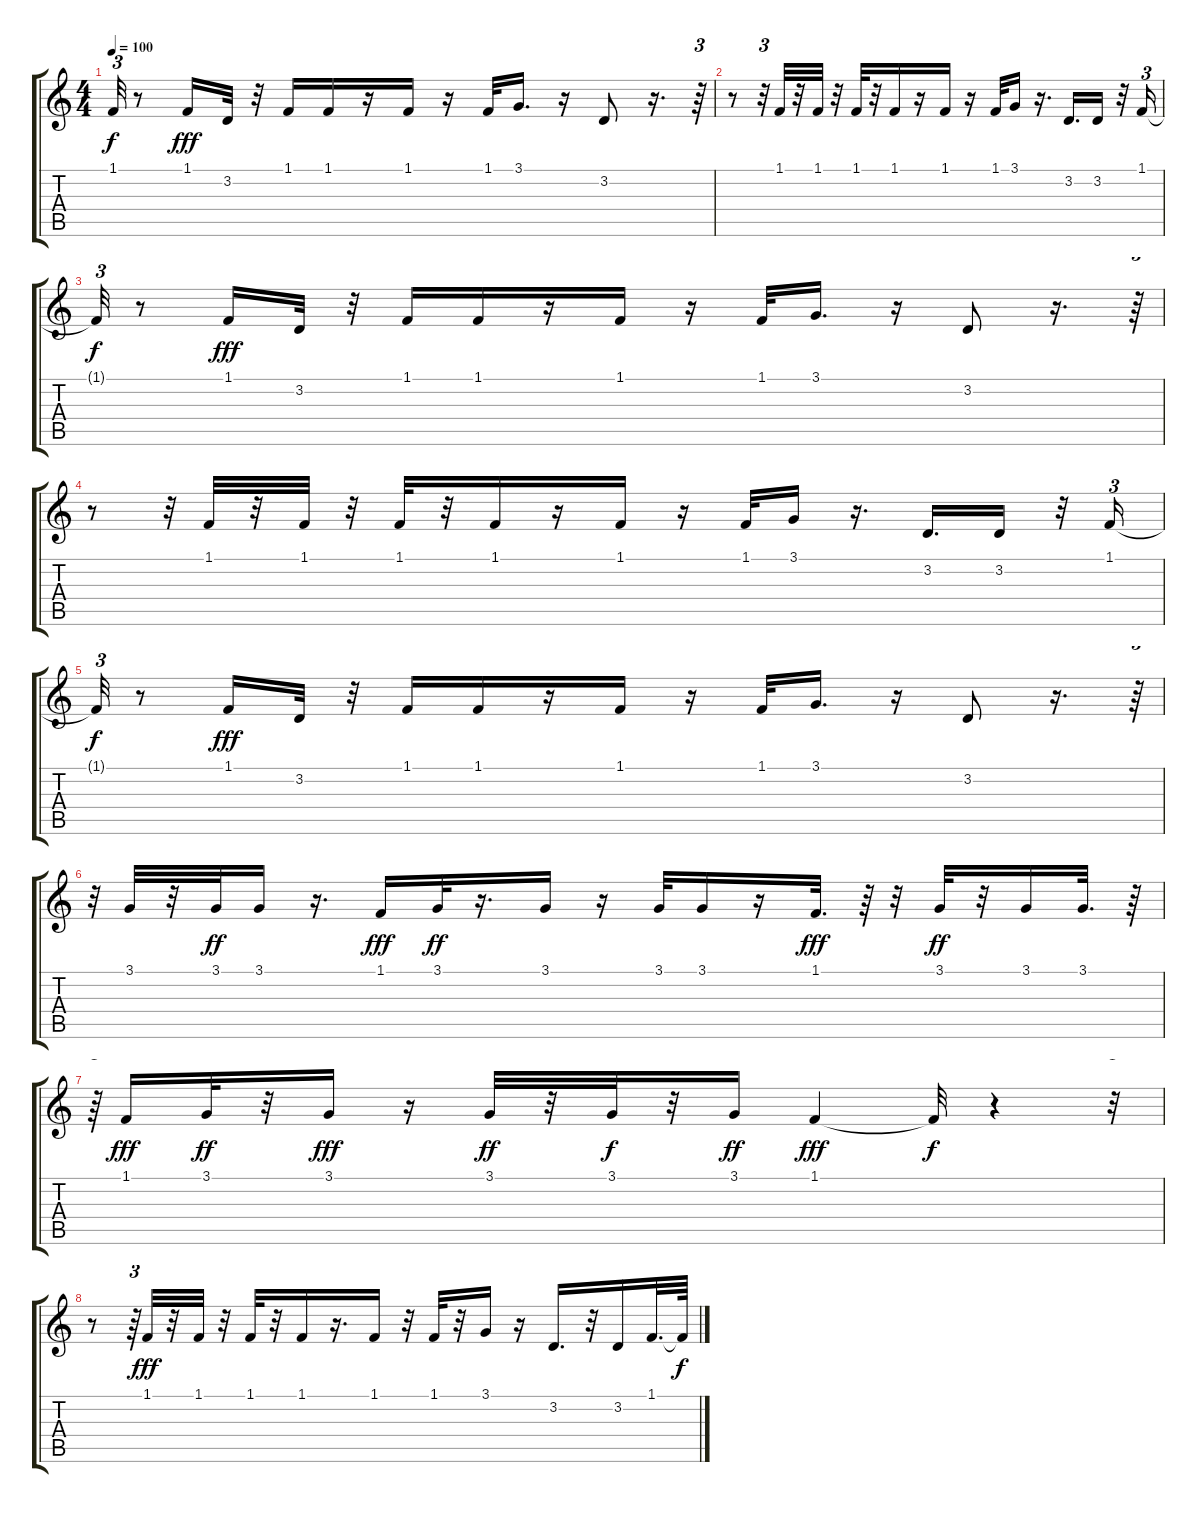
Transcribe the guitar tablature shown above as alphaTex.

\track "" {instrument choiraahs}
\staff {score tabs}
\tuning (E4 B3 G3 D3 A2 E2) {hide}
\ts (4 4)
\tempo 100
\clef g2
\ks c
1.1{t}.32{tu (3 2) dy f} r.8 1.1.16{dy fff} 3.2.32 r.32 1.1.16 1.1.16 r.16 1.1.16 r.16 1.1.32 3.1.16{d} r.16 3.2.8 r.16{d} r.64{tu (3 2)} |
r.8 r.32{tu (3 2)} 1.1.32 r.32 1.1.32 r.32 1.1.32 r.32 1.1.16 r.16 1.1.16 r.16 1.1.32 3.1.16 r.16{d} 3.2.16{d} 3.2.16 r.32 1.1.16{tu (3 2)} |
1.1{t}.32{tu (3 2) dy f} r.8 1.1.16{dy fff} 3.2.32 r.32 1.1.16 1.1.16 r.16 1.1.16 r.16 1.1.32 3.1.16{d} r.16 3.2.8 r.16{d} r.64{tu (3 2)} |
r.8 r.32{tu (3 2)} 1.1.32 r.32 1.1.32 r.32 1.1.32 r.32 1.1.16 r.16 1.1.16 r.16 1.1.32 3.1.16 r.16{d} 3.2.16{d} 3.2.16 r.32 1.1.16{tu (3 2)} |
1.1{t}.32{tu (3 2) dy f} r.8 1.1.16{dy fff} 3.2.32 r.32 1.1.16 1.1.16 r.16 1.1.16 r.16 1.1.32 3.1.16{d} r.16 3.2.8 r.16{d} r.64{tu (3 2)} |
r.32{tu (3 2)} 3.1.32 r.32 3.1.32{dy ff} 3.1.16 r.16{d} 1.1.16{dy fff} 3.1.32{dy ff} r.16{d} 3.1.16 r.16 3.1.32 3.1.16 r.16 1.1.32{d dy fff} r.64 r.32 3.1.32{dy ff} r.32 3.1.16 3.1.32{d} r.64 |
r.64{tu (3 2)} 1.1.16{dy fff} 3.1.32{dy ff} r.32 3.1.16{dy fff} r.16 3.1.32{dy ff} r.32 3.1.32{dy f} r.32 3.1.16{dy ff} 1.1.4{dy fff} 1.1{t}.32{dy f} r.4 r.32{tu (3 2)} |
r.8 r.64{tu (3 2)} 1.1.32{dy fff} r.32 1.1.32 r.32 1.1.32 r.32 1.1.16 r.16{d} 1.1.16 r.32 1.1.32 r.32 3.1.16 r.16 3.2.16{d} r.32 3.2.16 1.1.32{d} 1.1{t}.64{dy f}
